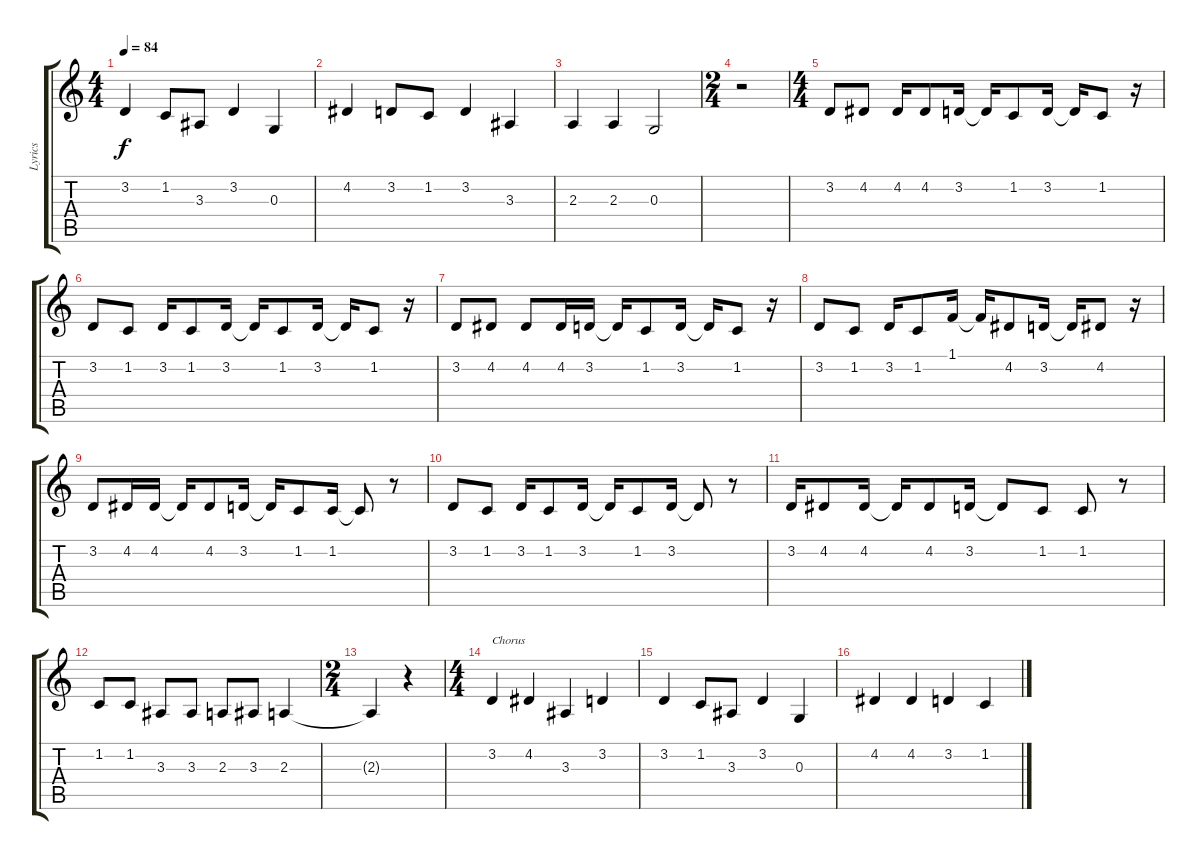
\track ("Lyrics" "Lyrics") {instrument viola}
\staff {score tabs}
\tuning (E4 B3 G3 D3 A2 E2) {hide}
\ts (4 4)
\tempo 84
\clef g2
\ks c
3.2.4{dy f} 1.2.8 3.3.8 3.2.4 0.3.4 |
4.2.4 3.2.8 1.2.8 3.2.4 3.3.4 |
2.3.4 2.3.4 0.3.2 |
\ts (2 4)
r.2 |
\ts (4 4)
3.2.8 4.2.8 4.2.16 4.2.8 3.2.16 3.2{t}.16 1.2.8 3.2.16 3.2{t}.16 1.2.8 r.16 |
3.2.8 1.2.8 3.2.16 1.2.8 3.2.16 3.2{t}.16 1.2.8 3.2.16 3.2{t}.16 1.2.8 r.16 |
3.2.8 4.2.8 4.2.8 4.2.16 3.2.16 3.2{t}.16 1.2.8 3.2.16 3.2{t}.16 1.2.8 r.16 |
3.2.8 1.2.8 3.2.16 1.2.8 1.1.16 1.1{t}.16 4.2.8 3.2.16 3.2{t}.16 4.2.8 r.16 |
3.2.8 4.2.16 4.2.16 4.2{t}.16 4.2.8 3.2.16 3.2{t}.16 1.2.8 1.2.16 1.2{t}.8 r.8 |
3.2.8 1.2.8 3.2.16 1.2.8 3.2.16 3.2{t}.16 1.2.8 3.2.16 3.2{t}.8 r.8 |
3.2.16 4.2.8 4.2.16 4.2{t}.16 4.2.8 3.2.16 3.2{t}.8 1.2.8 1.2.8 r.8 |
1.2.8 1.2.8 3.3.8 3.3.8 2.3.8 3.3.8 2.3.4 |
\ts (2 4)
2.3{t}.4 r.4 |
\ts (4 4)
3.2.4{txt "Chorus"} 4.2.4 3.3.4 3.2.4 |
3.2.4 1.2.8 3.3.8 3.2.4 0.3.4 |
4.2.4 4.2.4 3.2.4 1.2.4
